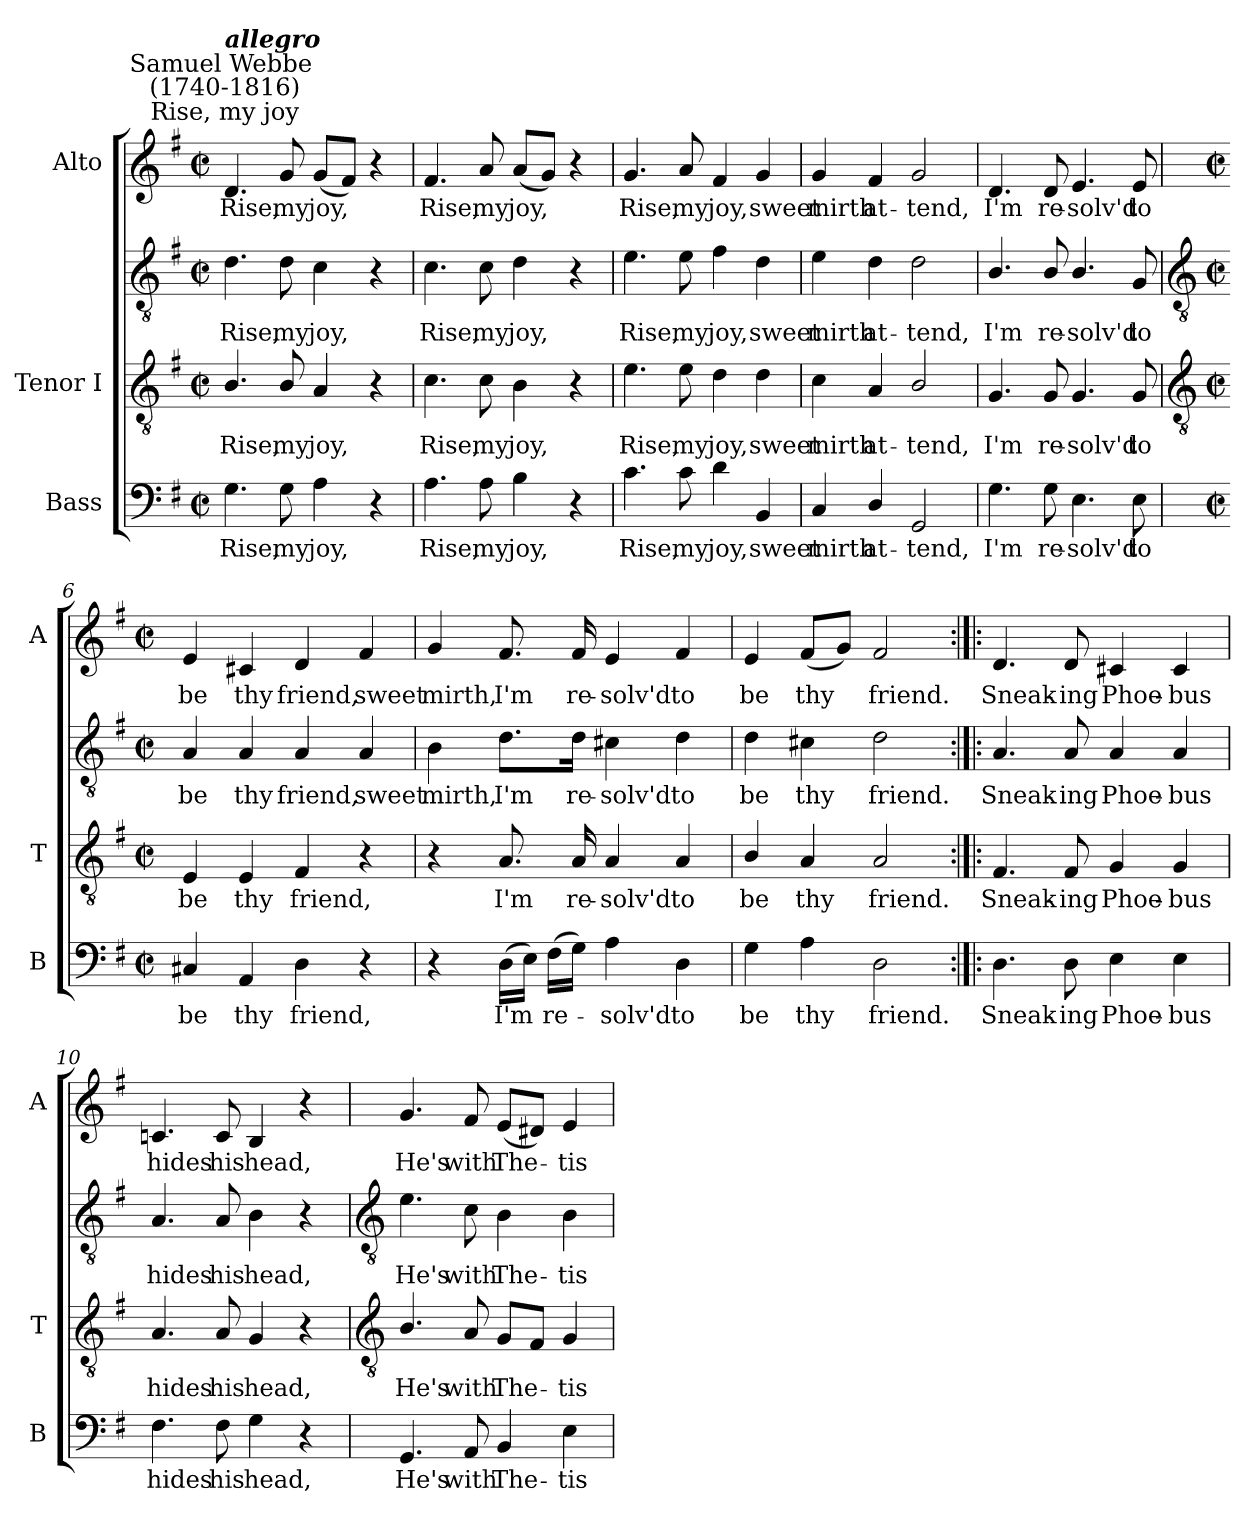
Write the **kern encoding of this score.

**kern	**text	**kern	**text	**kern	**text	**kern	**text
*part3	*part3	*part2	*part2	*part2	*part2	*part1	*part1
*staff4	*staff4	*staff3	*staff3	*staff2	*staff2	*staff1	*staff1
*I"Bass	*	*I"Tenor I	*	*	*	*I"Alto	*
*I'B	*	*I'T	*	*	*	*I'A	*
*clefF4	*	*clefGv2	*	*clefGv2	*	*clefG2	*
*k[f#]	*	*k[f#]	*	*k[f#]	*	*k[f#]	*
*G:	*	*G:	*	*G:	*	*G:	*
*M2/2	*	*M2/2	*	*M2/2	*	*M2/2	*
*met(c|)	*	*met(c|)	*	*met(c|)	*	*met(c|)	*
=1	=1	=1	=1	=1	=1	=1	=1
!	!	!	!	!	!	!LO:TX:a:cj:t=Rise, my joy	!
!	!	!	!	!	!	!LO:TX:a:cj:t=Samuel Webbe \n(1740-1816)	!
!	!	!	!	!	!	!LO:TX:a:Bi:t=allegro	!
!	!LO:LY:b	!	!LO:LY:b	!	!LO:LY:b	!	!LO:LY:b
4.G	Rise,	4.B/	Rise,	4.d	Rise,	4.d	Rise,
!	!LO:LY:b	!	!LO:LY:b	!	!LO:LY:b	!	!LO:LY:b
8G	my	8B/	my	8d	my	8g	my
!	!LO:LY:b	!	!LO:LY:b	!	!LO:LY:b	!	!LO:LY:b
4A	joy,	4A	joy,	4c	joy,	(<8gL	joy,
.	.	.	.	.	.	8f#J)	.
4r	.	4r	.	4r	.	4r	.
=2	=2	=2	=2	=2	=2	=2	=2
!	!LO:LY:b	!	!LO:LY:b	!	!LO:LY:b	!	!LO:LY:b
4.A	Rise,	4.c	Rise,	4.c	Rise,	4.f#	Rise,
!	!LO:LY:b	!	!LO:LY:b	!	!LO:LY:b	!	!LO:LY:b
8A	my	8c	my	8c	my	8a	my
!	!LO:LY:b	!	!LO:LY:b	!	!LO:LY:b	!	!LO:LY:b
4B	joy,	4B	joy,	4d	joy,	(<8aL	joy,
.	.	.	.	.	.	8gJ)	.
4r	.	4r	.	4r	.	4r	.
=3	=3	=3	=3	=3	=3	=3	=3
!	!LO:LY:b	!	!LO:LY:b	!	!LO:LY:b	!	!LO:LY:b
4.c	Rise,	4.e	Rise,	4.e	Rise,	4.g	Rise,
!	!LO:LY:b	!	!LO:LY:b	!	!LO:LY:b	!	!LO:LY:b
8c	my	8e	my	8e	my	8a	my
!	!LO:LY:b	!	!LO:LY:b	!	!LO:LY:b	!	!LO:LY:b
4d	joy,	4d	joy,	4f#	joy,	4f#	joy,
!	!LO:LY:b	!	!LO:LY:b	!	!LO:LY:b	!	!LO:LY:b
4BB	sweet	4d	sweet	4d	sweet	4g	sweet
=4	=4	=4	=4	=4	=4	=4	=4
!	!LO:LY:b	!	!LO:LY:b	!	!LO:LY:b	!	!LO:LY:b
4C	mirth	4c	mirth	4e	mirth	4g	mirth
!	!LO:LY:b	!	!LO:LY:b	!	!LO:LY:b	!	!LO:LY:b
4D/	at-	4A	at-	4d	at-	4f#	at-
!	!LO:LY:b	!	!LO:LY:b	!	!LO:LY:b	!	!LO:LY:b
2GG	-tend,	2B/	-tend,	2d	-tend,	2g	-tend,
=5	=5	=5	=5	=5	=5	=5	=5
!	!LO:LY:b	!	!LO:LY:b	!	!LO:LY:b	!	!LO:LY:b
4.G	I'm	4.G	I'm	4.B/	I'm	4.d	I'm
!	!LO:LY:b	!	!LO:LY:b	!	!LO:LY:b	!	!LO:LY:b
8G	re-	8G	re-	8B/	re-	8d	re-
!	!LO:LY:b	!	!LO:LY:b	!	!LO:LY:b	!	!LO:LY:b
4.E	-solv'd	4.G	-solv'd	4.B/	-solv'd	4.e	-solv'd
!	!LO:LY:b	!	!LO:LY:b	!	!LO:LY:b	!	!LO:LY:b
8E	to	8G	to	8G	to	8e	to
!!LO:LB:g=z
=6	=6	=6	=6	=6	=6	=6	=6
*	*	*clefGv2	*	*clefGv2	*	*	*
*M2/2	*	*M2/2	*	*M2/2	*	*M2/2	*
*met(c|)	*	*met(c|)	*	*met(c|)	*	*met(c|)	*
!	!LO:LY:b	!	!LO:LY:b	!	!LO:LY:b	!	!LO:LY:b
4C#X	be	4E	be	4A	be	4e	be
!	!LO:LY:b	!	!LO:LY:b	!	!LO:LY:b	!	!LO:LY:b
4AA	thy	4E	thy	4A	thy	4c#X	thy
!	!LO:LY:b	!	!LO:LY:b	!	!LO:LY:b	!	!LO:LY:b
4D	friend,	4F#	friend,	4A	friend,	4d	friend,
!	!	!	!	!	!LO:LY:b	!	!LO:LY:b
4r	.	4r	.	4A	sweet	4f#	sweet
=7	=7	=7	=7	=7	=7	=7	=7
!	!	!	!	!	!LO:LY:b	!	!LO:LY:b
4r	.	4r	.	4B	mirth,	4g	mirth,
!	!LO:LY:b	!	!LO:LY:b	!	!LO:LY:b	!	!LO:LY:b
(>16DLL	I'm	8.A	I'm	8.d\L	I'm	8.f#	I'm
16EJJ)	.	.	.	.	.	.	.
!	!LO:LY:b	!	!	!	!	!	!
(>16F#LL	re-	.	.	.	.	.	.
!	!	!	!LO:LY:b	!	!LO:LY:b	!	!LO:LY:b
16GJJ)	.	16A	re-	16d\Jk	re-	16f#	re-
!	!LO:LY:b	!	!LO:LY:b	!	!LO:LY:b	!	!LO:LY:b
4A	solv'd	4A	-solv'd	4c#X	-solv'd	4e	-solv'd
!	!LO:LY:b	!	!LO:LY:b	!	!LO:LY:b	!	!LO:LY:b
4D	to	4A	to	4d	to	4f#	to
=8	=8	=8	=8	=8	=8	=8	=8
!	!LO:LY:b	!	!LO:LY:b	!	!LO:LY:b	!	!LO:LY:b
4G	be	4B/	be	4d	be	4e	be
!	!LO:LY:b	!	!LO:LY:b	!	!LO:LY:b	!	!LO:LY:b
4A	thy	4A	thy	4c#X	thy	(<8f#L	thy
.	.	.	.	.	.	8gJ)	.
!	!LO:LY:b	!	!LO:LY:b	!	!LO:LY:b	!	!LO:LY:b
2D	friend.	2A	friend.	2d	friend.	2f#	friend.
=9:|!|:	=9:|!|:	=9:|!|:	=9:|!|:	=9:|!|:	=9:|!|:	=9:|!|:	=9:|!|:
!	!LO:LY:b	!	!LO:LY:b	!	!LO:LY:b	!	!LO:LY:b
4.D	Sneak-	4.F#	Sneak-	4.A	Sneak-	4.d	Sneak-
!	!LO:LY:b	!	!LO:LY:b	!	!LO:LY:b	!	!LO:LY:b
8D	-ing	8F#	-ing	8A	-ing	8d	-ing
!	!LO:LY:b	!	!LO:LY:b	!	!LO:LY:b	!	!LO:LY:b
4E	Phoe-	4G	Phoe-	4A	Phoe-	4c#X	Phoe-
!	!LO:LY:b	!	!LO:LY:b	!	!LO:LY:b	!	!LO:LY:b
4E	-bus	4G	-bus	4A	-bus	4c#	-bus
=10	=10	=10	=10	=10	=10	=10	=10
!	!LO:LY:b	!	!LO:LY:b	!	!LO:LY:b	!	!LO:LY:b
4.F#	hides	4.A	hides	4.A	hides	4.cn	hides
!	!LO:LY:b	!	!LO:LY:b	!	!LO:LY:b	!	!LO:LY:b
8F#	his	8A	his	8A	his	8c	his
!	!LO:LY:b	!	!LO:LY:b	!	!LO:LY:b	!	!LO:LY:b
4G	head,	4G	head,	4B	head,	4B	head,
4r	.	4r	.	4r	.	4r	.
!!LO:LB:g=z
=11	=11	=11	=11	=11	=11	=11	=11
*	*	*clefGv2	*	*clefGv2	*	*	*
!	!LO:LY:b	!	!LO:LY:b	!	!LO:LY:b	!	!LO:LY:b
4.GG	He's	4.B/	He's	4.e	He's	4.g	He's
!	!LO:LY:b	!	!LO:LY:b	!	!LO:LY:b	!	!LO:LY:b
8AA	with	8A	with	8c	with	8f#	with
!	!LO:LY:b	!	!LO:LY:b	!	!LO:LY:b	!	!LO:LY:b
4BB	The-	8GL	The-	4B	The-	(<8eL	The-
.	.	8F#J	.	.	.	8d#XJ)	.
!	!LO:LY:b	!	!LO:LY:b	!	!LO:LY:b	!	!LO:LY:b
4E	-tis	4G	tis	4B	-tis	4e	tis
=	=	=	=	=	=	=	=
*-	*-	*-	*-	*-	*-	*-	*-
